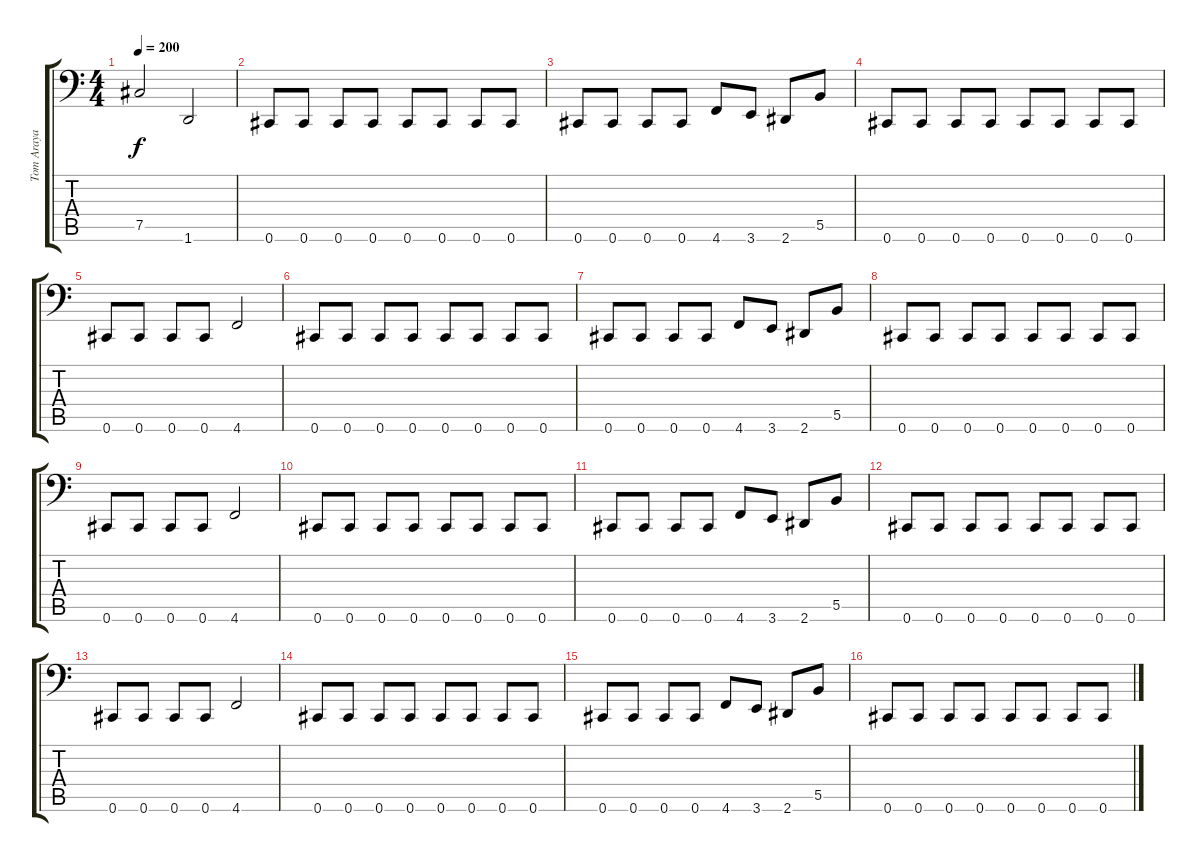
\track ("Tom Araya" "Tom Araya") {instrument electricbasspick}
\staff {score tabs}
\tuning (Db3 Ab2 E2 B1 Gb1 Db1) {hide}
\ts (4 4)
\tempo 200
\clef f4
\ks c
7.5.2{dy f} 1.6.2 |
0.6.8 0.6.8 0.6.8 0.6.8 0.6.8 0.6.8 0.6.8 0.6.8 |
0.6.8 0.6.8 0.6.8 0.6.8 4.6.8 3.6.8 2.6.8 5.5.8 |
0.6.8 0.6.8 0.6.8 0.6.8 0.6.8 0.6.8 0.6.8 0.6.8 |
0.6.8 0.6.8 0.6.8 0.6.8 4.6.2 |
0.6.8 0.6.8 0.6.8 0.6.8 0.6.8 0.6.8 0.6.8 0.6.8 |
0.6.8 0.6.8 0.6.8 0.6.8 4.6.8 3.6.8 2.6.8 5.5.8 |
0.6.8 0.6.8 0.6.8 0.6.8 0.6.8 0.6.8 0.6.8 0.6.8 |
0.6.8 0.6.8 0.6.8 0.6.8 4.6.2 |
0.6.8 0.6.8 0.6.8 0.6.8 0.6.8 0.6.8 0.6.8 0.6.8 |
0.6.8 0.6.8 0.6.8 0.6.8 4.6.8 3.6.8 2.6.8 5.5.8 |
0.6.8 0.6.8 0.6.8 0.6.8 0.6.8 0.6.8 0.6.8 0.6.8 |
0.6.8 0.6.8 0.6.8 0.6.8 4.6.2 |
0.6.8 0.6.8 0.6.8 0.6.8 0.6.8 0.6.8 0.6.8 0.6.8 |
0.6.8 0.6.8 0.6.8 0.6.8 4.6.8 3.6.8 2.6.8 5.5.8 |
0.6.8 0.6.8 0.6.8 0.6.8 0.6.8 0.6.8 0.6.8 0.6.8
